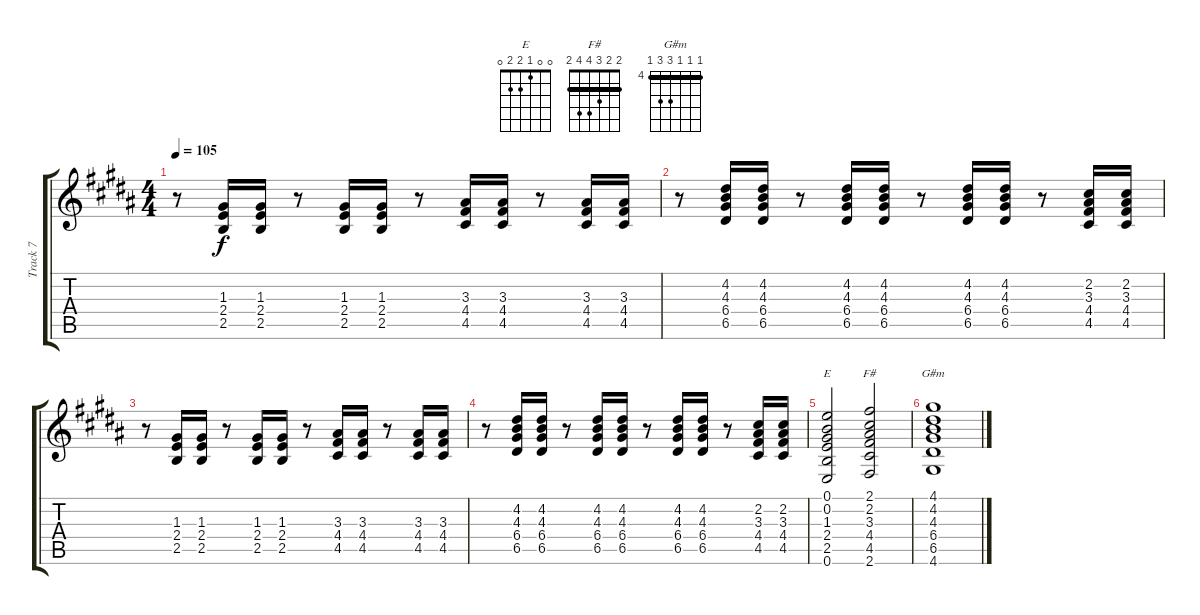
\track ("Track 7" "Track 7") {instrument acousticguitarnylon}
\staff {score tabs}
\tuning (E4 B3 G3 D3 A2 E2) {hide}
\chord ("E" 0 0 1 2 2 0)
\chord ("F#" 2 2 3 4 4 2) {barre 2}
\chord ("G#m" 4 4 4 6 6 4) {firstfret 4 barre 4}
\ts (4 4)
\tempo 105
\clef g2
\ks b
r.8{dy f} (1.3 2.4 2.5).16 (1.3 2.4 2.5).16 r.8 (1.3 2.4 2.5).16 (1.3 2.4 2.5).16 r.8 (3.3 4.4 4.5).16 (3.3 4.4 4.5).16 r.8 (3.3 4.4 4.5).16 (3.3 4.4 4.5).16 |
r.8 (4.2 4.3 6.4 6.5).16 (4.2 4.3 6.4 6.5).16 r.8 (4.2 4.3 6.4 6.5).16 (4.2 4.3 6.4 6.5).16 r.8 (4.2 4.3 6.4 6.5).16 (4.2 4.3 6.4 6.5).16 r.8 (2.2 3.3 4.4 4.5).16 (2.2 3.3 4.4 4.5).16 |
r.8 (1.3 2.4 2.5).16 (1.3 2.4 2.5).16 r.8 (1.3 2.4 2.5).16 (1.3 2.4 2.5).16 r.8 (3.3 4.4 4.5).16 (3.3 4.4 4.5).16 r.8 (3.3 4.4 4.5).16 (3.3 4.4 4.5).16 |
r.8 (4.2 4.3 6.4 6.5).16 (4.2 4.3 6.4 6.5).16 r.8 (4.2 4.3 6.4 6.5).16 (4.2 4.3 6.4 6.5).16 r.8 (4.2 4.3 6.4 6.5).16 (4.2 4.3 6.4 6.5).16 r.8 (2.2 3.3 4.4 4.5).16 (2.2 3.3 4.4 4.5).16 |
(0.1 0.2 1.3 2.4 2.5 0.6).2{ch "E"} (2.1 2.2 3.3 4.4 4.5 2.6).2{ch "F#"} |
(4.1 4.2 4.3 6.4 6.5 4.6).1{ch "G#m"}
